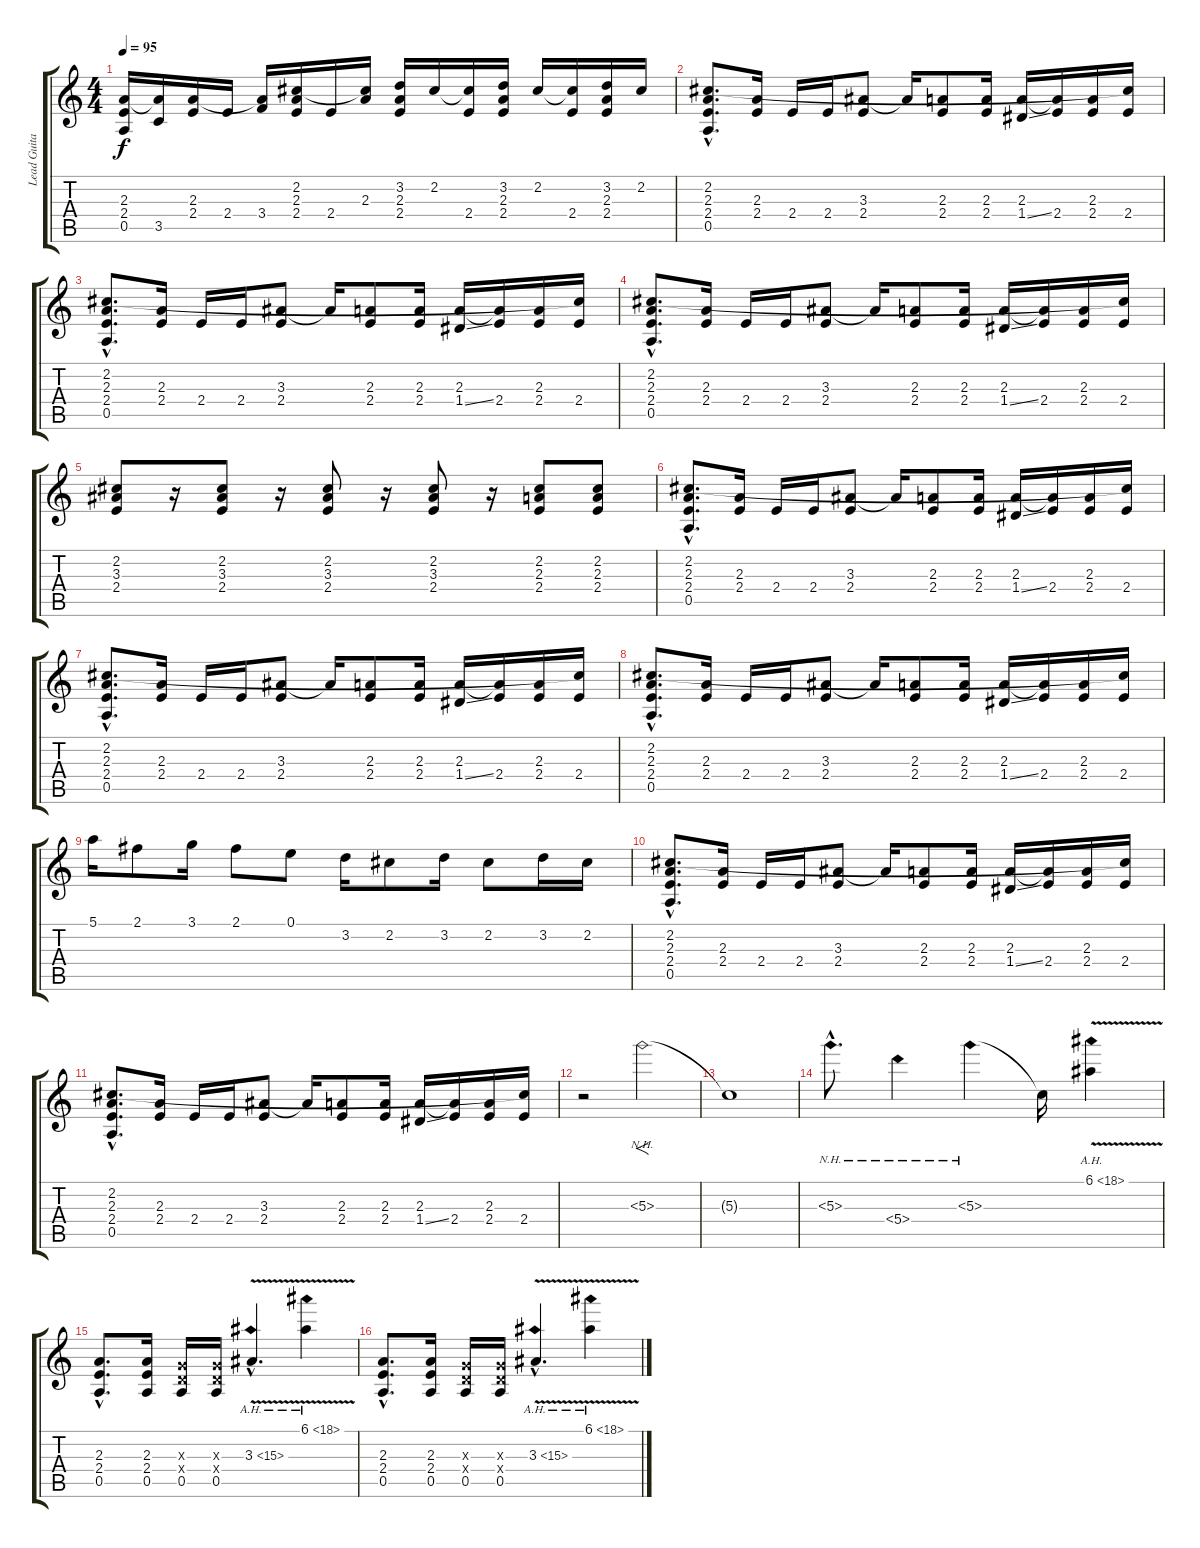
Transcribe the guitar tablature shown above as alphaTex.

\track ("Lead Guitar" "Lead Guita") {instrument acousticguitarsteel}
\staff {score tabs}
\tuning (E4 B3 G3 D3 A2 E2) {hide}
\ts (4 4)
\tempo 95
\clef g2
\ks c
(2.3 2.4 0.5).16{dy f} (2.3{t} 3.5).16 (2.3 2.4).16 2.4.16 (2.3{t} 3.4).16 (2.2 2.3 2.4).16 2.4.16 (2.2{t} 2.3).16 (3.2 2.3 2.4).16 2.2.16 (2.2{t} 2.4).16 (3.2 2.3 2.4).16 2.2.16 (2.2{t} 2.4).16 (3.2 2.3 2.4).16 2.2.16 |
(2.2{hac} 2.3{hac} 2.4{hac} 0.5{hac}).8{d} (2.3 2.4).16 2.4.16 2.4.16 (3.3 2.4).8 3.3{t}.16 (2.3 2.4).8 (2.3 2.4).16 (2.3 1.4{ss}).16 (2.3{t} 2.4).16 (2.3 2.4).16 (2.2{t} 2.4).16 |
(2.2{hac} 2.3{hac} 2.4{hac} 0.5{hac}).8{d} (2.3 2.4).16 2.4.16 2.4.16 (3.3 2.4).8 3.3{t}.16 (2.3 2.4).8 (2.3 2.4).16 (2.3 1.4{ss}).16 (2.3{t} 2.4).16 (2.3 2.4).16 (2.2{t} 2.4).16 |
(2.2{hac} 2.3{hac} 2.4{hac} 0.5{hac}).8{d} (2.3 2.4).16 2.4.16 2.4.16 (3.3 2.4).8 3.3{t}.16 (2.3 2.4).8 (2.3 2.4).16 (2.3 1.4{ss}).16 (2.3{t} 2.4).16 (2.3 2.4).16 (2.2{t} 2.4).16 |
(2.2 3.3 2.4).8 r.16 (2.2 3.3 2.4).8 r.16 (2.2 3.3 2.4).8 r.16 (2.2 3.3 2.4).8 r.16 (2.2 2.3 2.4).8 (2.2 2.3 2.4).8 |
(2.2{hac} 2.3{hac} 2.4{hac} 0.5{hac}).8{d} (2.3 2.4).16 2.4.16 2.4.16 (3.3 2.4).8 3.3{t}.16 (2.3 2.4).8 (2.3 2.4).16 (2.3 1.4{ss}).16 (2.3{t} 2.4).16 (2.3 2.4).16 (2.2{t} 2.4).16 |
(2.2{hac} 2.3{hac} 2.4{hac} 0.5{hac}).8{d} (2.3 2.4).16 2.4.16 2.4.16 (3.3 2.4).8 3.3{t}.16 (2.3 2.4).8 (2.3 2.4).16 (2.3 1.4{ss}).16 (2.3{t} 2.4).16 (2.3 2.4).16 (2.2{t} 2.4).16 |
(2.2{hac} 2.3{hac} 2.4{hac} 0.5{hac}).8{d} (2.3 2.4).16 2.4.16 2.4.16 (3.3 2.4).8 3.3{t}.16 (2.3 2.4).8 (2.3 2.4).16 (2.3 1.4{ss}).16 (2.3{t} 2.4).16 (2.3 2.4).16 (2.2{t} 2.4).16 |
5.1.16 2.1.8 3.1.16 2.1.8 0.1.8 3.2.16 2.2.8 3.2.16 2.2.8 3.2.16 2.2.16 |
(2.2{hac} 2.3{hac} 2.4{hac} 0.5{hac}).8{d} (2.3 2.4).16 2.4.16 2.4.16 (3.3 2.4).8 3.3{t}.16 (2.3 2.4).8 (2.3 2.4).16 (2.3 1.4{ss}).16 (2.3{t} 2.4).16 (2.3 2.4).16 (2.2{t} 2.4).16 |
(2.2{hac} 2.3{hac} 2.4{hac} 0.5{hac}).8{d} (2.3 2.4).16 2.4.16 2.4.16 (3.3 2.4).8 3.3{t}.16 (2.3 2.4).8 (2.3 2.4).16 (2.3 1.4{ss}).16 (2.3{t} 2.4).16 (2.3 2.4).16 (2.2{t} 2.4).16 |
r.2 5.3{nh}.2{f instrument distortionguitar} |
5.3{t}.1 |
5.3{nh hac}.8{d} 5.4{nh}.4 5.3{nh}.4 5.3{t}.16 6.1{ah 12 v}.4 |
(2.3{hac} 2.4{hac} 0.5{hac}).8{d} (2.3 2.4 0.5).16 (0.3{x} 0.4{x} 0.5).16 (0.3{x} 0.4{x} 0.5).16 3.3{ah 12 v hac}.4{d} 6.1{ah 12 v}.4 |
(2.3{hac} 2.4{hac} 0.5{hac}).8{d} (2.3 2.4 0.5).16 (0.3{x} 0.4{x} 0.5).16 (0.3{x} 0.4{x} 0.5).16 3.3{ah 12 v hac}.4{d} 6.1{ah 12 v}.4
